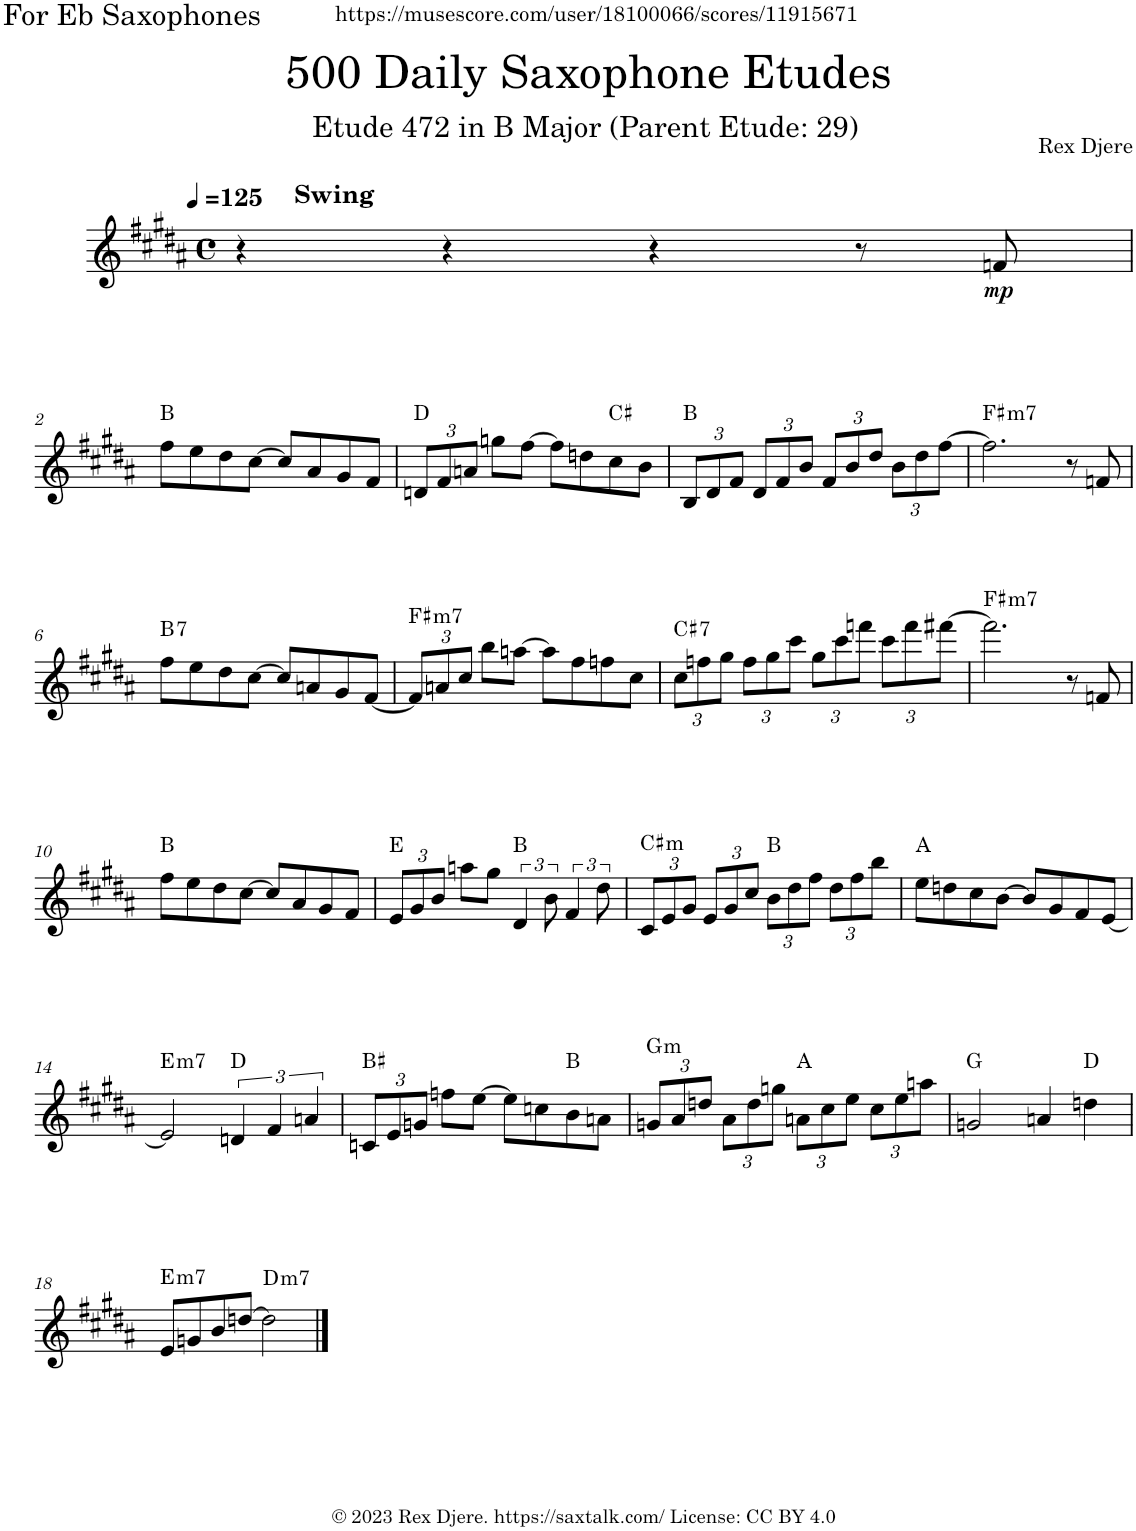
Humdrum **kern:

**kern	**dynam	**harte
*part1	*part1	*part1
*staff1	*staff1	*
*I"Alto Saxophone	*	*
*I'A. Sax.	*	*
*clefG2	*	*
*Trd5c9	*	*
*k[f#c#g#d#a#]	*	*
*M4/4	*	*
*met(c)	*	*
*MM125	*	*
=1	=1	=1
!LO:TX:a:B:t=Swing	!	!
4r	.	.
4r	.	.
4r	.	.
8r	.	.
!	!LO:DY:b	!
8fn/	mp	.
!!LO:LB:g=z
=2	=2	=2
8ff#\L	.	B:maj
8ee\	.	.
8dd#\	.	.
[8cc#\J	.	.
8cc#/L]	.	.
8a#/	.	.
8g#/	.	.
8f#/J	.	.
=3	=3	=3
*Xbrackettup	*	*
12dn/L	.	D:maj
12f#/	.	.
12an/J	.	.
8ggn\L	.	.
[8ff#\J	.	.
8ff#\L]	.	.
8ddn\	.	.
8cc#\	.	C#:maj
8b\J	.	.
=4	=4	=4
12B/L	.	B:maj
12d#/	.	.
12f#/J	.	.
12d#/L	.	.
12f#/	.	.
12b/J	.	.
12f#/L	.	.
12b/	.	.
12dd#/J	.	.
12b\L	.	.
12dd#\	.	.
[12ff#\J	.	.
=5	=5	=5
!	!	!LO:H:kt=m7
2.ff#\]	.	F#:min7
8r	.	.
8fn/	.	.
!!LO:LB:g=z
=6	=6	=6
!	!	!LO:H:kt=7
8ff#\L	.	B:7
8ee\	.	.
8dd#\	.	.
[8cc#\J	.	.
8cc#/L]	.	.
8an/	.	.
8g#/	.	.
[8f#/J	.	.
=7	=7	=7
!	!	!LO:H:kt=m7
12f#/L]	.	F#:min7
12an/	.	.
12cc#/J	.	.
8bb\L	.	.
[8aan\J	.	.
8aa\L]	.	.
8ff#\	.	.
8ffn\	.	.
8cc#\J	.	.
=8	=8	=8
!	!	!LO:H:kt=7
12cc#\L	.	C#:7
12ffn\	.	.
12gg#\J	.	.
12ff\L	.	.
12gg#\	.	.
12ccc#\J	.	.
12gg#\L	.	.
12ccc#\	.	.
12fffn\J	.	.
12ccc#\L	.	.
12fff\	.	.
[12fff#X\J	.	.
=9	=9	=9
!	!	!LO:H:kt=m7
2.fff#\]	.	F#:min7
8r	.	.
8fn/	.	.
!!LO:LB:g=z
=10	=10	=10
8ff#\L	.	B:maj
8ee\	.	.
8dd#\	.	.
[8cc#\J	.	.
8cc#/L]	.	.
8a#/	.	.
8g#/	.	.
8f#/J	.	.
=11	=11	=11
12e/L	.	E:maj
12g#/	.	.
12b/J	.	.
8aan\L	.	.
8gg#\J	.	.
*brackettup	*	*
6d#/	.	B:maj
12b\	.	.
6f#/	.	.
12dd#\	.	.
=12	=12	=12
*Xbrackettup	*	*
!	!	!LO:H:kt=m
12c#/L	.	C#:min
12e/	.	.
12g#/J	.	.
12e/L	.	.
12g#/	.	.
12cc#/J	.	.
12b\L	.	B:maj
12dd#\	.	.
12ff#\J	.	.
12dd#\L	.	.
12ff#\	.	.
12bb\J	.	.
=13	=13	=13
8ee\L	.	A:maj
8ddn\	.	.
8cc#\	.	.
[8b\J	.	.
8b/L]	.	.
8g#/	.	.
8f#/	.	.
[8e/J	.	.
!!LO:LB:g=z
=14	=14	=14
!	!	!LO:H:kt=m7
2e/]	.	E:min7
*brackettup	*	*
6dn/	.	D:maj
6f#/	.	.
6an/	.	.
=15	=15	=15
*Xbrackettup	*	*
12cn/L	.	B#:maj
12e/	.	.
12gn/J	.	.
8ffn\L	.	.
[8ee\J	.	.
8ee\L]	.	.
8ccn\	.	.
8b\	.	B:maj
8an\J	.	.
=16	=16	=16
!	!	!LO:H:kt=m
12gn/L	.	G:min
12a#/	.	.
12ddn/J	.	.
12a#\L	.	.
12dd\	.	.
12ggn\J	.	.
12an\L	.	A:maj
12cc#\	.	.
12ee\J	.	.
12cc#\L	.	.
12ee\	.	.
12aan\J	.	.
=17	=17	=17
2gn/	.	G:maj
4an/	.	.
4ddn\	.	D:maj
!!LO:LB:g=z
=18	=18	=18
!	!	!LO:H:kt=m7
8e/L	.	E:min7
8gn/	.	.
8b/	.	.
[8ddn/J	.	.
!	!	!LO:H:kt=m7
2dd\]	.	D:min7
==	==	==
*-	*-	*-
